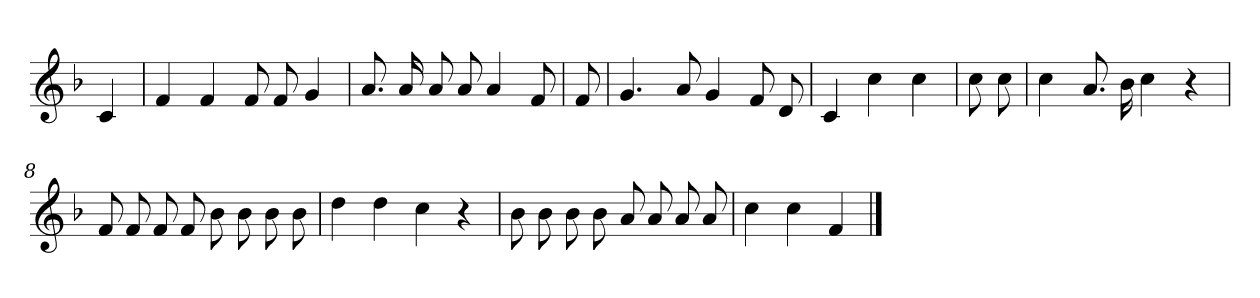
**kern
*part1
*staff1
*clefG2
*k[b-]
*F:
=
4c
=1
4f
4f
8f
8f
4g
=2
8.a
16a
8a
8a
4a
8f
=3
8f
=4
4.g
8a
4g
8f
8d
=5
4c
4cc
4cc
=6
8cc
8cc
=7
4cc
8.a
16b-
4cc
4r
=8
8f
8f
8f
8f
8b-
8b-
8b-
8b-
=9
4dd
4dd
4cc
4r
=10
8b-
8b-
8b-
8b-
8a
8a
8a
8a
=11
4cc
4cc
4f
==
*-
